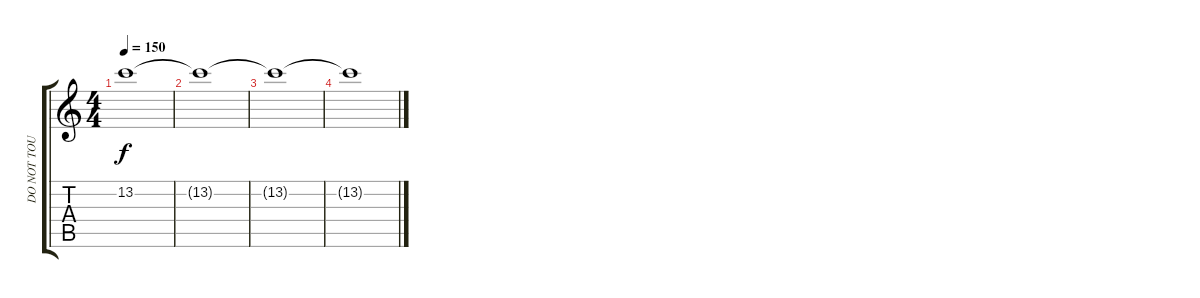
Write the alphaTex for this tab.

\track ("DO NOT TOUCH" "DO NOT TOU") {instrument distortionguitar}
\staff {score tabs}
\tuning (E4 B3 G3 D3 A2 D2) {hide}
\ts (4 4)
\tempo 150
\clef g2
\ks c
13.2{t}.1{dy f} |
13.2{t}.1 |
13.2{t}.1 |
13.2{t}.1{volume 0}
